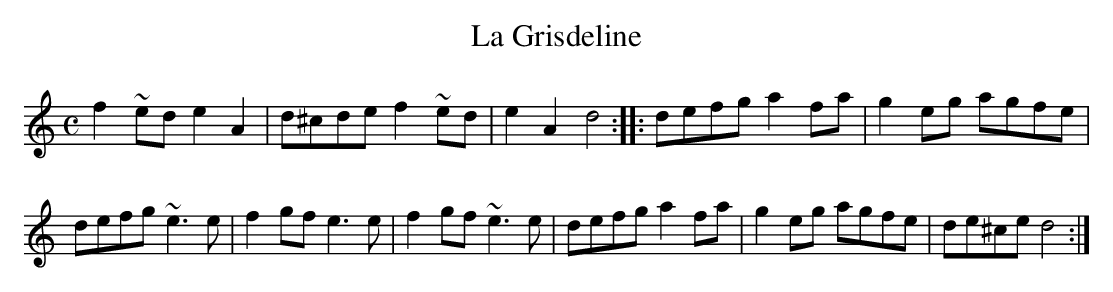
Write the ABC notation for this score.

X:1
T:La Grisdeline
M:C
K:Ddor
f2~ede2A2|d^cdef2~ed|e2A2d4:||:defga2fa|g2eg agfe|
defg~e3e|f2gfe3e|f2gf~e3e|defga2fa|g2eg agfe|de^ced4:|
